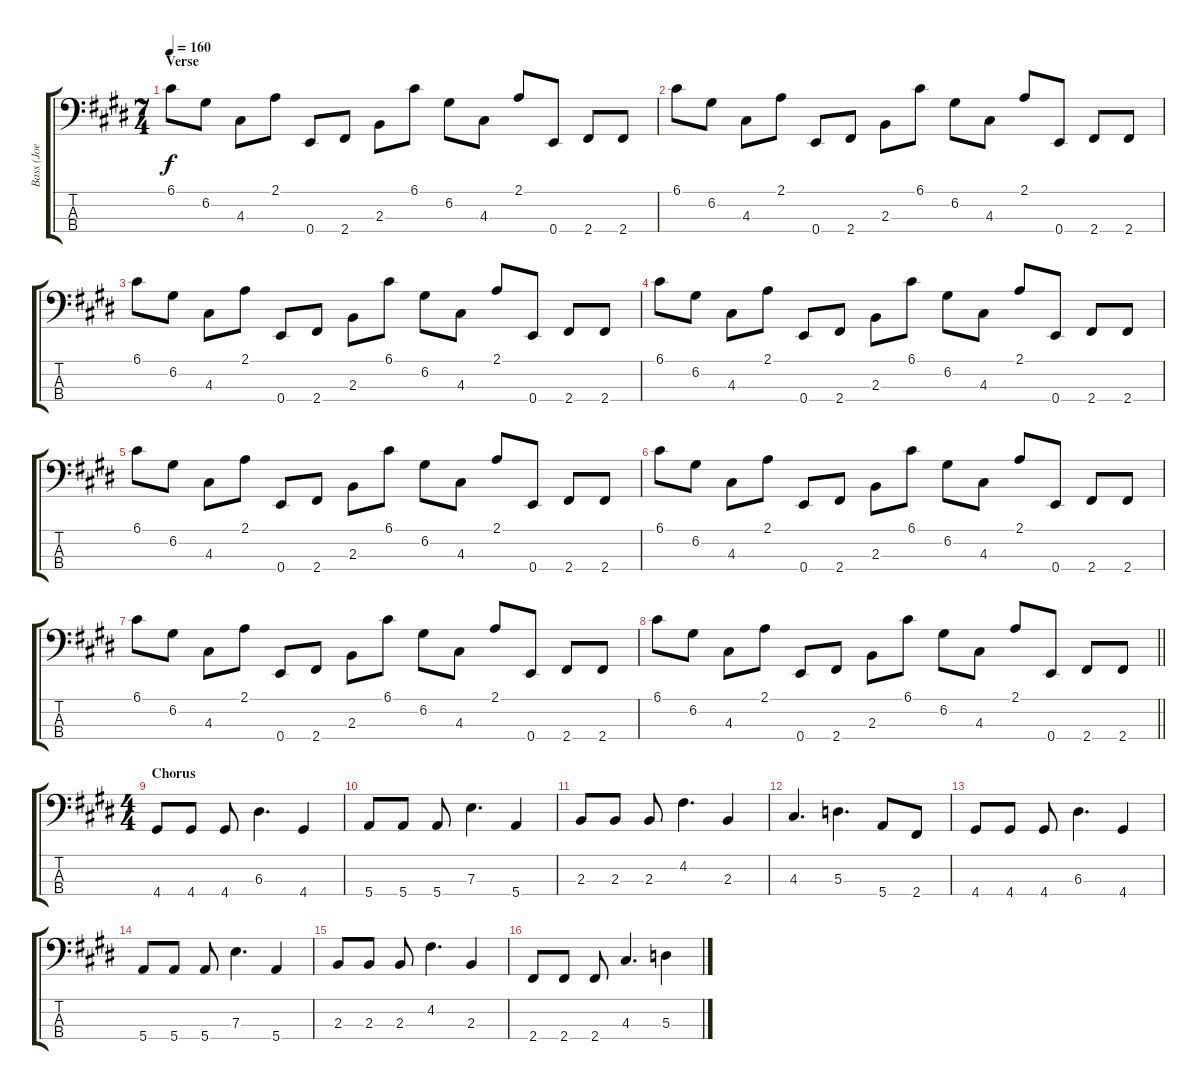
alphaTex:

\track ("Bass (Joe DiBiase)" "Bass (Joe ") {instrument electricbassfinger}
\staff {score tabs}
\tuning (G2 D2 A1 E1) {hide}
\ts (7 4)
\section ("" "Verse")
\tempo 160
\clef f4
\ks c#minor
6.1.8{dy f} 6.2.8 4.3.8 2.1.8 0.4.8 2.4.8 2.3.8 6.1.8 6.2.8 4.3.8 2.1.8 0.4.8 2.4.8 2.4.8 |
6.1.8 6.2.8 4.3.8 2.1.8 0.4.8 2.4.8 2.3.8 6.1.8 6.2.8 4.3.8 2.1.8 0.4.8 2.4.8 2.4.8 |
6.1.8 6.2.8 4.3.8 2.1.8 0.4.8 2.4.8 2.3.8 6.1.8 6.2.8 4.3.8 2.1.8 0.4.8 2.4.8 2.4.8 |
6.1.8 6.2.8 4.3.8 2.1.8 0.4.8 2.4.8 2.3.8 6.1.8 6.2.8 4.3.8 2.1.8 0.4.8 2.4.8 2.4.8 |
6.1.8 6.2.8 4.3.8 2.1.8 0.4.8 2.4.8 2.3.8 6.1.8 6.2.8 4.3.8 2.1.8 0.4.8 2.4.8 2.4.8 |
6.1.8 6.2.8 4.3.8 2.1.8 0.4.8 2.4.8 2.3.8 6.1.8 6.2.8 4.3.8 2.1.8 0.4.8 2.4.8 2.4.8 |
6.1.8 6.2.8 4.3.8 2.1.8 0.4.8 2.4.8 2.3.8 6.1.8 6.2.8 4.3.8 2.1.8 0.4.8 2.4.8 2.4.8 |
\barLineRight lightlight
6.1.8 6.2.8 4.3.8 2.1.8 0.4.8 2.4.8 2.3.8 6.1.8 6.2.8 4.3.8 2.1.8 0.4.8 2.4.8 2.4.8 |
\ts (4 4)
\section ("" "Chorus")
4.4.8 4.4.8 4.4.8 6.3.4{d} 4.4.4 |
5.4.8 5.4.8 5.4.8 7.3.4{d} 5.4.4 |
2.3.8 2.3.8 2.3.8 4.2.4{d} 2.3.4 |
4.3.4{d} 5.3.4{d} 5.4.8 2.4.8 |
4.4.8 4.4.8 4.4.8 6.3.4{d} 4.4.4 |
5.4.8 5.4.8 5.4.8 7.3.4{d} 5.4.4 |
2.3.8 2.3.8 2.3.8 4.2.4{d} 2.3.4 |
2.4.8 2.4.8 2.4.8 4.3.4{d} 5.3.4
